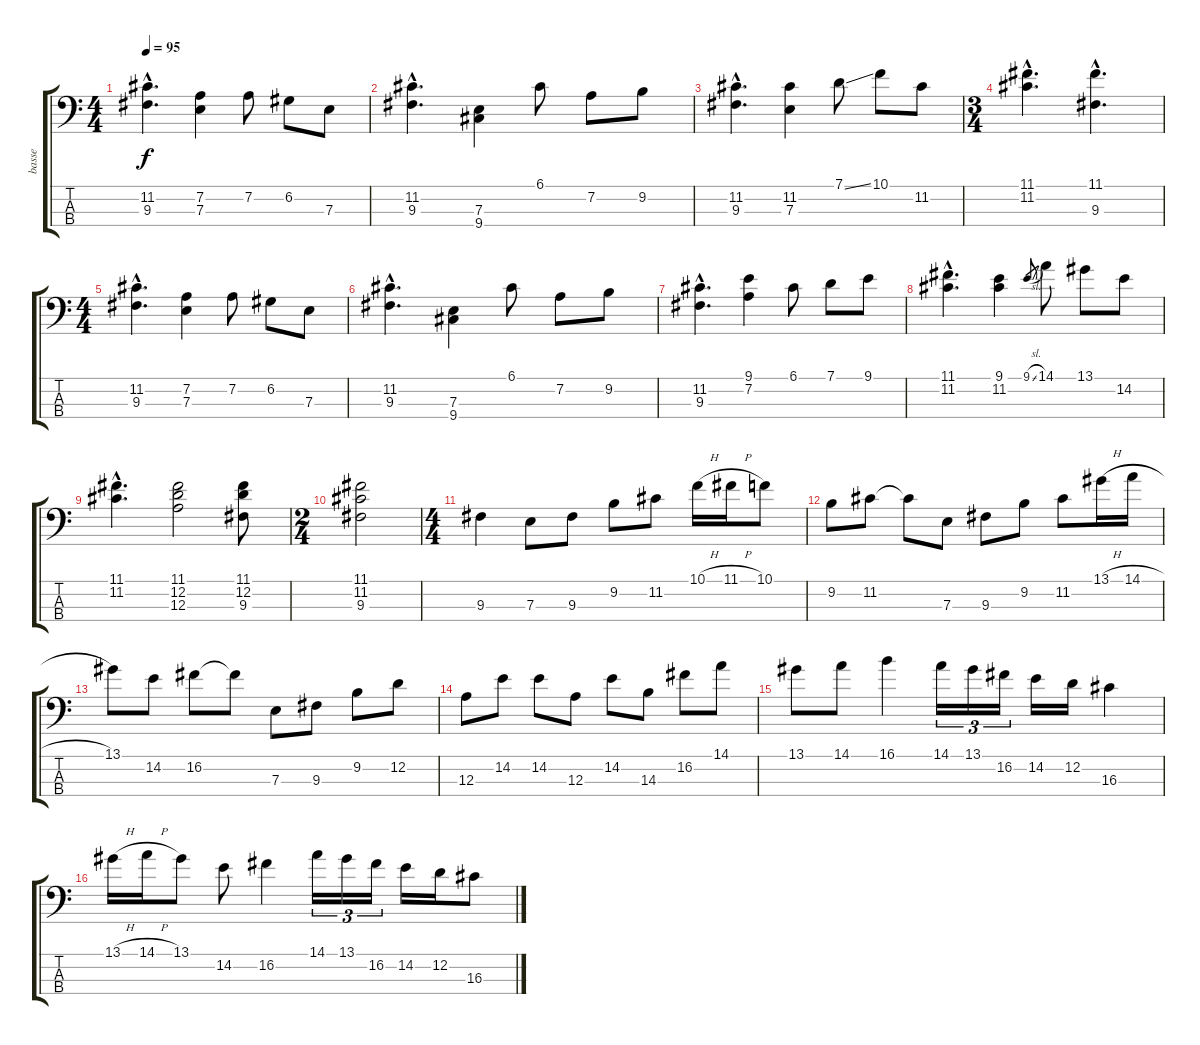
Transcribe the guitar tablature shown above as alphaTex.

\track ("basse " "basse ") {instrument electricbassfinger}
\staff {score tabs}
\tuning (G2 D2 A1 E1) {hide}
\ts (4 4)
\tempo 95
\clef f4
\ks c
(11.2{hac} 9.3{hac}).4{d dy f instrument electricbassfinger} (7.2 7.3).4 7.2.8 6.2.8 7.3.8 |
(11.2{hac} 9.3{hac}).4{d} (7.3 9.4).4 6.1.8 7.2.8 9.2.8 |
(11.2{hac} 9.3{hac}).4{d} (11.2 7.3).4 7.1{ss}.8 10.1.8 11.2.8 |
\ts (3 4)
(11.1{hac} 11.2{hac}).4{d} (11.1{hac} 9.3{hac}).4{d} |
\ts (4 4)
(11.2{hac} 9.3{hac}).4{d} (7.2 7.3).4 7.2.8 6.2.8 7.3.8 |
(11.2{hac} 9.3{hac}).4{d} (7.3 9.4).4 6.1.8 7.2.8 9.2.8 |
(11.2{hac} 9.3{hac}).4{d} (9.1 7.2).4 6.1.8 7.1.8 9.1.8 |
(11.1{hac} 11.2{hac}).4{d} (9.1 11.2).4 9.1{sl}.8{gr} 14.1.8 13.1.8 14.2.8 |
(11.1{hac} 11.2{hac}).4{d} (11.1 12.2 12.3).2 (11.1 12.2 9.3).8 |
\ts (2 4)
(11.1 11.2 9.3).2 |
\ts (4 4)
9.3.4 7.3.8 9.3.8 9.2.8 11.2.8 10.1{h}.16 11.1{h}.16 10.1.8 |
9.2.8 11.2.8 11.2{t}.8 7.3.8 9.3.8 9.2.8 11.2.8 13.1{h}.16 14.1{h}.16 |
13.1.8 14.2.8 16.2.8 16.2{t}.8 7.3.8 9.3.8 9.2.8 12.2.8 |
12.3.8 14.2.8 14.2.8 12.3.8 14.2.8 14.3.8 16.2.8 14.1.8 |
13.1.8 14.1.8 16.1.4 14.1.16{tu (3 2)} 13.1.16{tu (3 2)} 16.2.16{tu (3 2)} 14.2.16 12.2.16 16.3.4 |
13.1{h}.16 14.1{h}.16 13.1.8 14.2.8 16.2.4 14.1.16{tu (3 2)} 13.1.16{tu (3 2)} 16.2.16{tu (3 2)} 14.2.16 12.2.16 16.3.8
